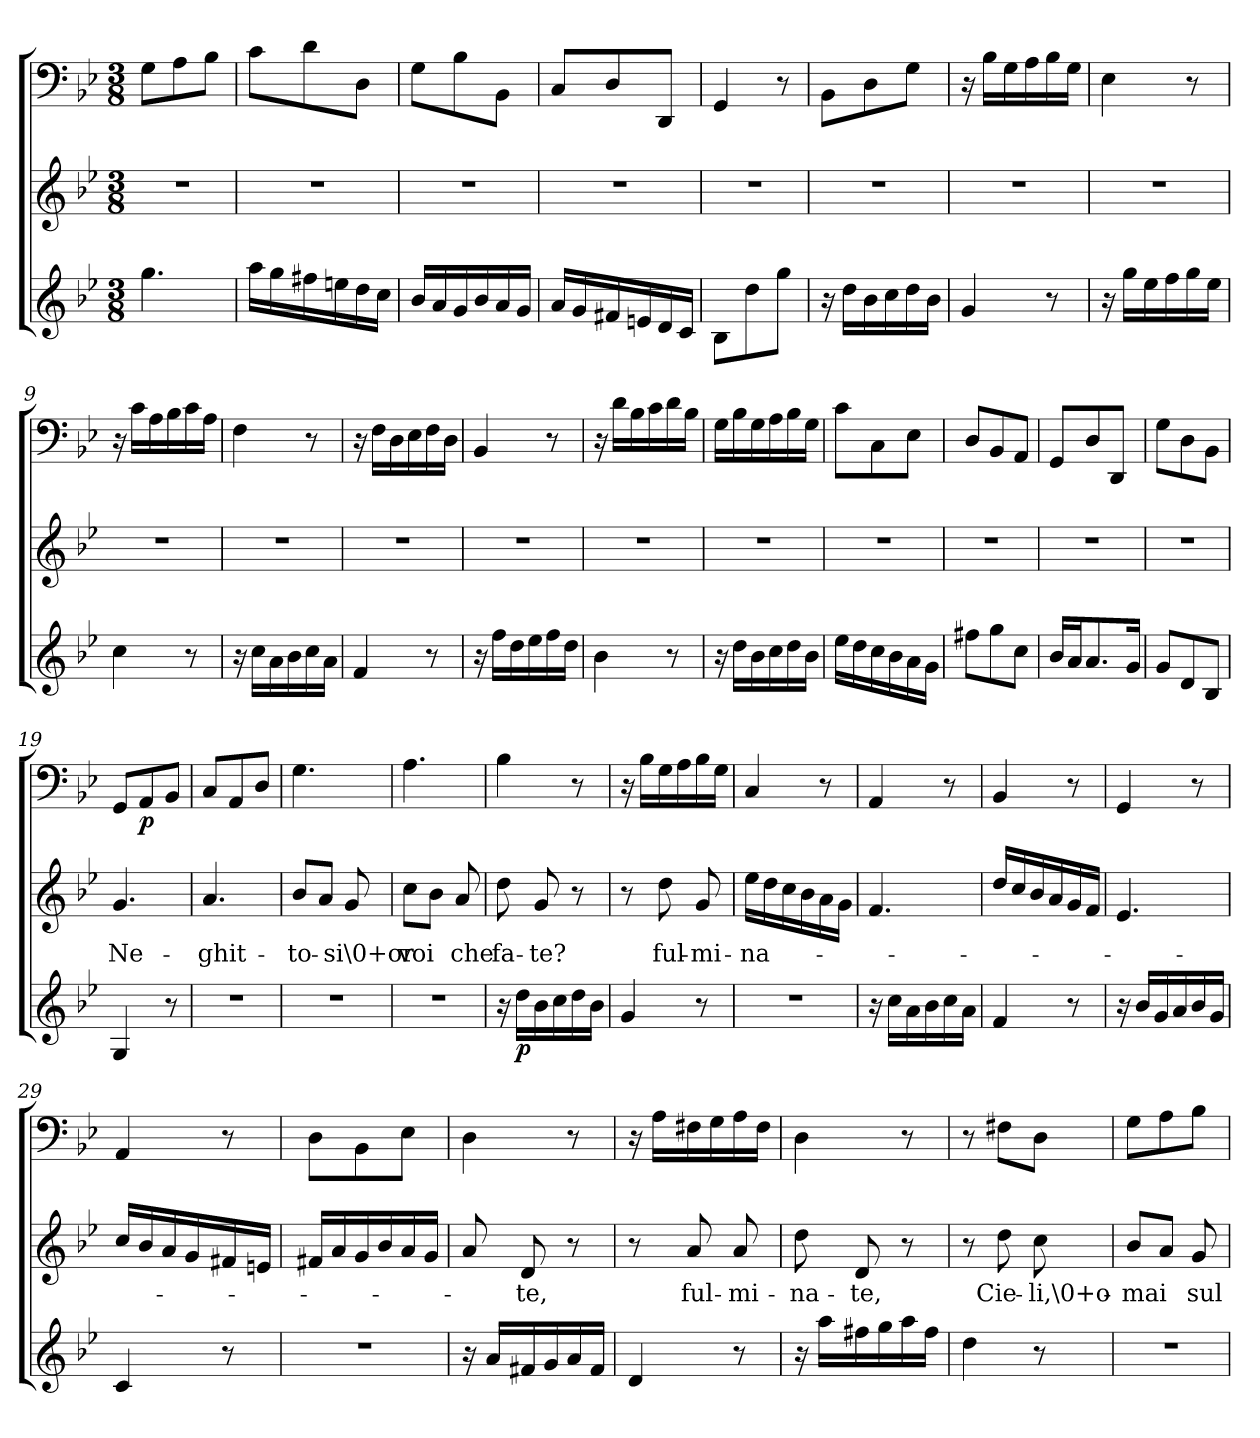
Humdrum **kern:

**kern	**dynam	**kern	**text	**kern	**dynam
*part3	*part3	*part2	*part2	*part1	*part1
*staff3	*staff3	*staff2	*staff2	*staff1	*staff1
*clefG2	*	*clefG2	*	*clefF4	*
*k[b-e-]	*	*k[b-e-]	*	*k[b-e-]	*
*g:	*	*g:	*	*g:	*
*M3/8	*	*M3/8	*	*M3/8	*
=1	=1	=1	=1	=1	=1
4.gg\	.	4.r	.	8G\L	.
.	.	.	.	8A\	.
.	.	.	.	8B-\J	.
=2	=2	=2	=2	=2	=2
16aa\LL	.	4.r	.	8c\L	.
16gg\	.	.	.	.	.
16ff#X\	.	.	.	8d\	.
16een\	.	.	.	.	.
16dd\	.	.	.	8D\J	.
16cc\JJ	.	.	.	.	.
=3	=3	=3	=3	=3	=3
16b-/LL	.	4.r	.	8G\L	.
16a/	.	.	.	.	.
16g/	.	.	.	8B-\	.
16b-/	.	.	.	.	.
16a/	.	.	.	8BB-\J	.
16g/JJ	.	.	.	.	.
=4	=4	=4	=4	=4	=4
16a/LL	.	4.r	.	8C/L	.
16g/	.	.	.	.	.
16f#X/	.	.	.	8D/	.
16en/	.	.	.	.	.
16d/	.	.	.	8DD/J	.
16c/JJ	.	.	.	.	.
=5	=5	=5	=5	=5	=5
8B-/L	.	4.r	.	4GG/	.
8dd\	.	.	.	.	.
8gg\J	.	.	.	8r	.
=6	=6	=6	=6	=6	=6
16r	.	4.r	.	8BB-\L	.
16dd\LL	.	.	.	.	.
16b-\	.	.	.	8D\	.
16cc\	.	.	.	.	.
16dd\	.	.	.	8G\J	.
16b-\JJ	.	.	.	.	.
=7	=7	=7	=7	=7	=7
4g/	.	4.r	.	16r	.
.	.	.	.	16B-\LL	.
.	.	.	.	16G\	.
.	.	.	.	16A\	.
8r	.	.	.	16B-\	.
.	.	.	.	16G\JJ	.
=8	=8	=8	=8	=8	=8
16r	.	4.r	.	4E-\	.
16gg\LL	.	.	.	.	.
16ee-\	.	.	.	.	.
16ff\	.	.	.	.	.
16gg\	.	.	.	8r	.
16ee-\JJ	.	.	.	.	.
=9	=9	=9	=9	=9	=9
4cc\	.	4.r	.	16r	.
.	.	.	.	16c\LL	.
.	.	.	.	16A\	.
.	.	.	.	16B-\	.
8r	.	.	.	16c\	.
.	.	.	.	16A\JJ	.
=10	=10	=10	=10	=10	=10
16r	.	4.r	.	4F\	.
16cc\LL	.	.	.	.	.
16a\	.	.	.	.	.
16b-\	.	.	.	.	.
16cc\	.	.	.	8r	.
16a\JJ	.	.	.	.	.
=11	=11	=11	=11	=11	=11
4f/	.	4.r	.	16r	.
.	.	.	.	16F\LL	.
.	.	.	.	16D\	.
.	.	.	.	16E-\	.
8r	.	.	.	16F\	.
.	.	.	.	16D\JJ	.
=12	=12	=12	=12	=12	=12
16r	.	4.r	.	4BB-/	.
16ff\LL	.	.	.	.	.
16dd\	.	.	.	.	.
16ee-\	.	.	.	.	.
16ff\	.	.	.	8r	.
16dd\JJ	.	.	.	.	.
=13	=13	=13	=13	=13	=13
4b-\	.	4.r	.	16r	.
.	.	.	.	16d\LL	.
.	.	.	.	16B-\	.
.	.	.	.	16c\	.
8r	.	.	.	16d\	.
.	.	.	.	16B-\JJ	.
=14	=14	=14	=14	=14	=14
16r	.	4.r	.	16G\LL	.
16dd\LL	.	.	.	16B-\	.
16b-\	.	.	.	16G\	.
16cc\	.	.	.	16A\	.
16dd\	.	.	.	16B-\	.
16b-\JJ	.	.	.	16G\JJ	.
=15	=15	=15	=15	=15	=15
16ee-\LL	.	4.r	.	8c\L	.
16dd\	.	.	.	.	.
16cc\	.	.	.	8C\	.
16b-\	.	.	.	.	.
16a\	.	.	.	8E-\J	.
16g\JJ	.	.	.	.	.
=16	=16	=16	=16	=16	=16
8ff#X\L	.	4.r	.	8D/L	.
8gg\	.	.	.	8BB-/	.
8cc\J	.	.	.	8AA/J	.
=17	=17	=17	=17	=17	=17
16b-/LL	.	4.r	.	8GG/L	.
16a/J	.	.	.	.	.
8.a/	.	.	.	8D/	.
.	.	.	.	8DD/J	.
16g/Jk	.	.	.	.	.
=18	=18	=18	=18	=18	=18
8g/L	.	4.r	.	8G\L	.
8d/	.	.	.	8D\	.
8B-/J	.	.	.	8BB-\J	.
=19	=19	=19	=19	=19	=19
4G/	.	4.g/	Ne-	8GG/L	.
.	.	.	.	8AA/	p
8r	.	.	.	8BB-/J	.
=20	=20	=20	=20	=20	=20
4.r	.	4.a/	-ghit-	8C/L	.
.	.	.	.	8AA/	.
.	.	.	.	8D/J	.
=21	=21	=21	=21	=21	=21
4.r	.	8b-/L	-to-	4.G\	.
.	.	8a/J	.	.	.
.	.	8g/	-si\0+or	.	.
=22	=22	=22	=22	=22	=22
4.r	.	8cc\L	voi	4.A\	.
.	.	8b-\J	.	.	.
.	.	8a/	che	.	.
=23	=23	=23	=23	=23	=23
16r	.	8dd\	fa-	4B-\	.
16dd\LL	p	.	.	.	.
16b-\	.	8g/	-te?	.	.
16cc\	.	.	.	.	.
16dd\	.	8r	.	8r	.
16b-\JJ	.	.	.	.	.
=24	=24	=24	=24	=24	=24
4g/	.	8r	.	16r	.
.	.	.	.	16B-\LL	.
.	.	8dd\	ful-	16G\	.
.	.	.	.	16A\	.
8r	.	8g/	-mi-	16B-\	.
.	.	.	.	16G\JJ	.
=25	=25	=25	=25	=25	=25
4.r	.	16ee-\LL	-na-	4C/	.
.	.	16dd\	.	.	.
.	.	16cc\	.	.	.
.	.	16b-\	.	.	.
.	.	16a\	.	8r	.
.	.	16g\JJ	.	.	.
=26	=26	=26	=26	=26	=26
16r	.	4.f/	.	4AA/	.
16cc\LL	.	.	.	.	.
16a\	.	.	.	.	.
16b-\	.	.	.	.	.
16cc\	.	.	.	8r	.
16a\JJ	.	.	.	.	.
=27	=27	=27	=27	=27	=27
4f/	.	16dd/LL	.	4BB-/	.
.	.	16cc/	.	.	.
.	.	16b-/	.	.	.
.	.	16a/	.	.	.
8r	.	16g/	.	8r	.
.	.	16f/JJ	.	.	.
=28	=28	=28	=28	=28	=28
16r	.	4.e-/	.	4GG/	.
16b-/LL	.	.	.	.	.
16g/	.	.	.	.	.
16a/	.	.	.	.	.
16b-/	.	.	.	8r	.
16g/JJ	.	.	.	.	.
=29	=29	=29	=29	=29	=29
4c/	.	16cc/LL	.	4AA/	.
.	.	16b-/	.	.	.
.	.	16a/	.	.	.
.	.	16g/	.	.	.
8r	.	16f#X/	.	8r	.
.	.	16en/JJ	.	.	.
=30	=30	=30	=30	=30	=30
4.r	.	16f#X/LL	.	8D\L	.
.	.	16a/	.	.	.
.	.	16g/	.	8BB-\	.
.	.	16b-/	.	.	.
.	.	16a/	.	8E-\J	.
.	.	16g/JJ	.	.	.
=31	=31	=31	=31	=31	=31
16r	.	8a/	.	4D\	.
16a/LL	.	.	.	.	.
16f#X/	.	8d/	-te,	.	.
16g/	.	.	.	.	.
16a/	.	8r	.	8r	.
16f#/JJ	.	.	.	.	.
=32	=32	=32	=32	=32	=32
4d/	.	8r	.	16r	.
.	.	.	.	16A\LL	.
.	.	8a/	ful-	16F#X\	.
.	.	.	.	16G\	.
8r	.	8a/	-mi-	16A\	.
.	.	.	.	16F#\JJ	.
=33	=33	=33	=33	=33	=33
16r	.	8dd\	-na-	4D\	.
16aa\LL	.	.	.	.	.
16ff#X\	.	8d/	-te,	.	.
16gg\	.	.	.	.	.
16aa\	.	8r	.	8r	.
16ff#\JJ	.	.	.	.	.
=34	=34	=34	=34	=34	=34
4dd\	.	8r	.	8r	.
.	.	8dd\	Cie-	8F#X\L	.
8r	.	8cc\	-li,\0+o-	8D\J	.
=35	=35	=35	=35	=35	=35
4.r	.	8b-/L	-mai	8G\L	.
.	.	8a/J	.	8A\	.
.	.	8g/	sul	8B-\J	.
=	=	=	=	=	=
*-	*-	*-	*-	*-	*-
